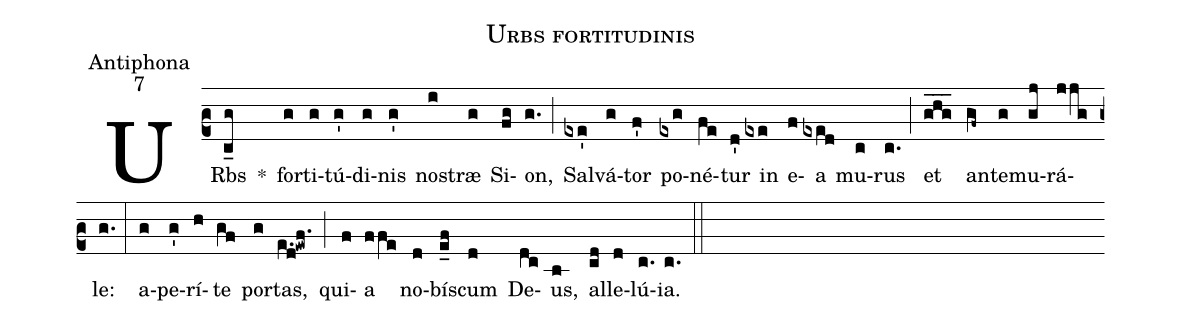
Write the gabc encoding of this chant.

name:Urbs fortitudinis;
office-part:Antiphona;
mode:7;
%%
(c2) URbs(c_g) *() for(g)ti(g)tú(g')di(g)nis(g') no(i)stræ(g) Si(fg)on,(g.) (;) Sal(exe')vá(g)tor(f') po(exg)né(fe)tur(d') in(exe) e(f)a(exed) mu(c)rus(c.) (;) et(ghg___) an(gf~)te(g)mu(gj)rá(jjg)le:(g.) (:) a(g)pe(g')rí(h)te(gf) por(g)tas,(e.d!ewf.) (;) qui(f)a(ffe) no(d)bí(e_f)scum(d) De(dc)us,(b) al(cd)le(d)lú(c.)ia.(c.) (::)
